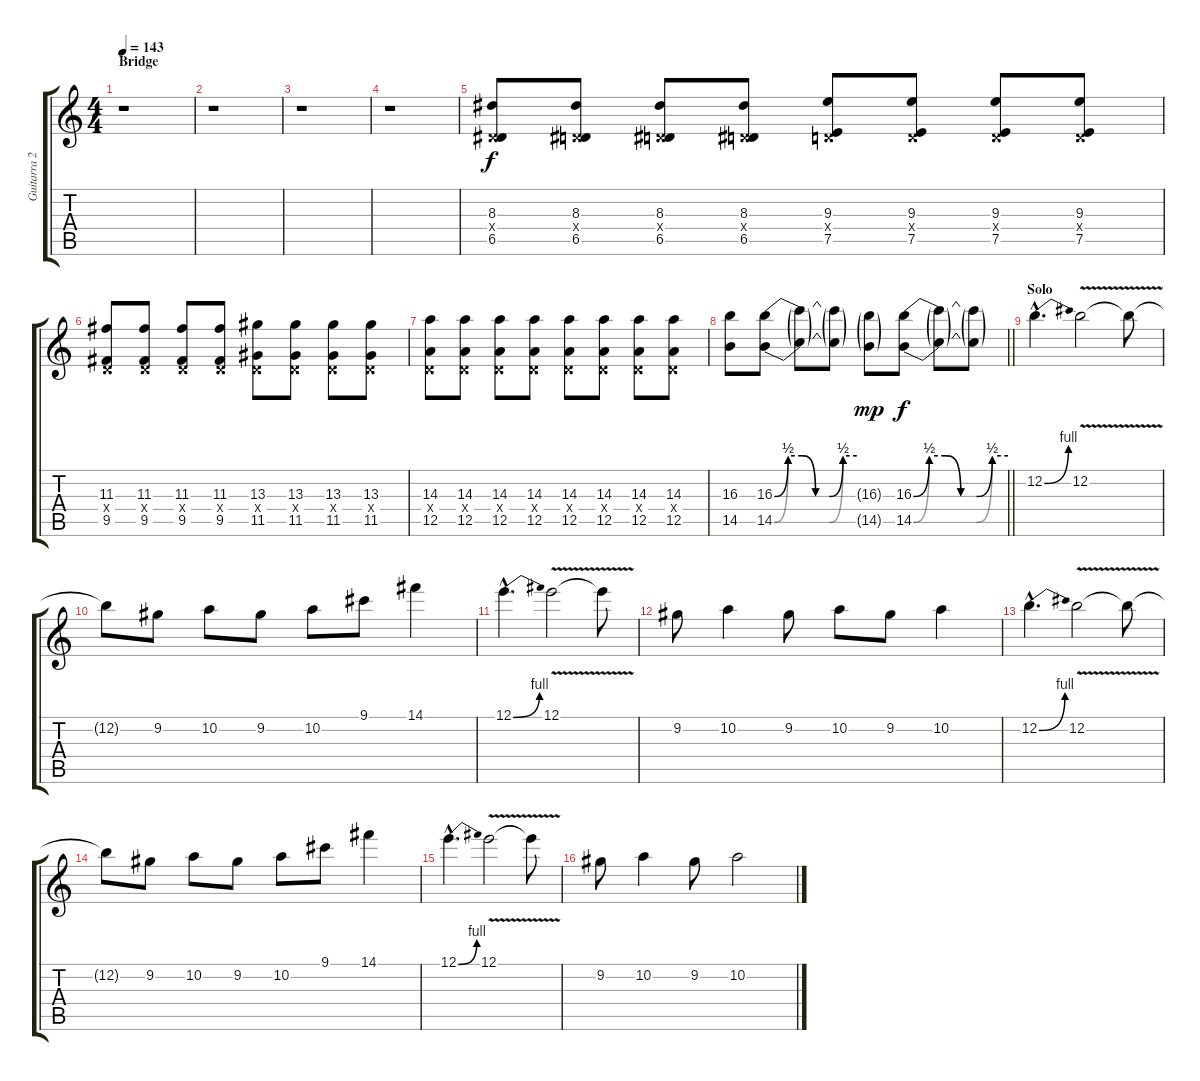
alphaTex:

\track ("Guitarra 2 - Erik" "Guitarra 2") {instrument distortionguitar}
\staff {score tabs}
\tuning (E4 B3 G3 D3 A2 E2) {hide}
\ts (4 4)
\section ("" "Bridge")
\tempo 143
\clef g2
\ks c
r.1{dy f} |
r.1 |
r.1 |
r.1 |
(8.3 0.4{x} 6.5).8{volume 12} (8.3 0.4{x} 6.5).8 (8.3 0.4{x} 6.5).8 (8.3 0.4{x} 6.5).8 (9.3 0.4{x} 7.5).8 (9.3 0.4{x} 7.5).8 (9.3 0.4{x} 7.5).8 (9.3 0.4{x} 7.5).8 |
(11.3 0.4{x} 9.5).8 (11.3 0.4{x} 9.5).8 (11.3 0.4{x} 9.5).8 (11.3 0.4{x} 9.5).8 (13.3 0.4{x} 11.5).8 (13.3 0.4{x} 11.5).8 (13.3 0.4{x} 11.5).8 (13.3 0.4{x} 11.5).8 |
(14.3 0.4{x} 12.5).8 (14.3 0.4{x} 12.5).8 (14.3 0.4{x} 12.5).8 (14.3 0.4{x} 12.5).8 (14.3 0.4{x} 12.5).8 (14.3 0.4{x} 12.5).8 (14.3 0.4{x} 12.5).8 (14.3 0.4{x} 12.5).8 |
\barLineRight lightlight
(16.3 14.5).8 (16.3{be (custom 0 0 10 2 20 2 30 0 40 0 50 2 60 2)} 14.5{be (custom 0 0 10 2 20 2 30 0 40 0 50 2 60 2)}).8 (16.3{t} 14.5{t}).8 (16.3{t} 14.5{t}).8 (16.3{g} 14.5{g}).8{dy mp} (16.3{be (custom 0 0 10 2 20 2 30 0 40 0 50 2 60 2)} 14.5{be (custom 0 0 10 2 20 2 30 0 40 0 50 2 60 2)}).8{dy f} (16.3{t} 14.5{t}).8 (16.3{t} 14.5{t}).8 |
\section ("" "Solo")
12.2{be (bend 0 0 60 4) hac}.4{d volume 16} 12.2{v}.2 12.2{t}.8 |
12.2{t}.8 9.2.8 10.2.8 9.2.8 10.2.8 9.1.8 14.1.4 |
12.1{be (bend 0 0 60 4) hac}.4{d} 12.1{v}.2 12.1{t}.8 |
9.2.8 10.2.4 9.2.8 10.2.8 9.2.8 10.2.4 |
12.2{be (bend 0 0 60 4) hac}.4{d volume 16} 12.2{v}.2 12.2{t}.8 |
12.2{t}.8 9.2.8 10.2.8 9.2.8 10.2.8 9.1.8 14.1.4 |
12.1{be (bend 0 0 60 4) hac}.4{d} 12.1{v}.2 12.1{t}.8 |
9.2.8 10.2.4 9.2.8 10.2.2
